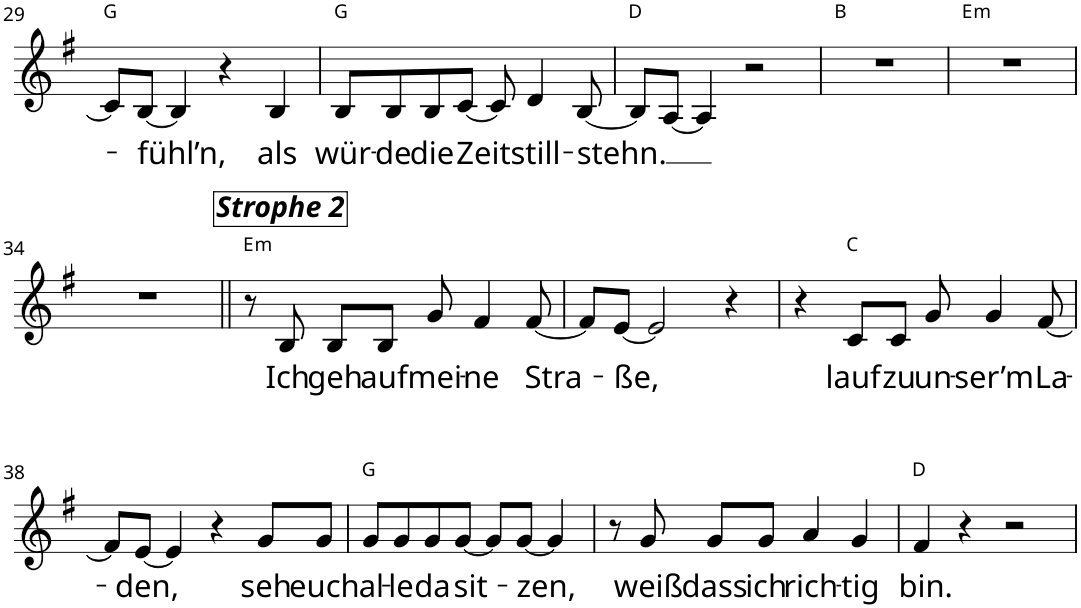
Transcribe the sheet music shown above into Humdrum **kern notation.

**kern	**text	**harte
*part1	*part1	*part1
*staff1	*staff1	*
*I"Piano	*	*
*I'Pno	*	*
!!LO:PB:g=z
*clefG2	*	*
*k[f#]	*	*
*M4/4	*	*
=29	=29	=29
8c/L]	.	G:maj
!	!LO:LY:b	!
[8B/J	-fühl’n,	.
4B/]	.	.
4r	.	.
!	!LO:LY:b	!
4B/	als	.
=30	=30	=30
!	!LO:LY:b	!
8B/L	wür-	G:maj
!	!LO:LY:b	!
8B/	-de	.
!	!LO:LY:b	!
8B/	die	.
!	!LO:LY:b	!
[8c/J	Zeit	.
8c/]	.	.
!	!LO:LY:b	!
4d/	still-	.
!	!LO:LY:b	!
[8B/	-stehn.	.
=31	=31	=31
8B/L]	.	D:maj
[8A/J	.	.
4A/]	.	.
2r	.	.
=32	=32	=32
1r	.	B:maj
=33	=33	=33
!	!	!LO:H:kt=m
1r	.	E:min
!!LO:LB:g=z
=34	=34	=34
1r	.	.
=35||	=35||	=35||
!LO:TX:a:Bi:t=Strophe 2	!	!LO:H:kt=m
8r	.	E:min
!	!LO:LY:b	!
8B/	Ich	.
!	!LO:LY:b	!
8B/L	geh	.
!	!LO:LY:b	!
8B/J	auf	.
!	!LO:LY:b	!
8g/	mei-	.
!	!LO:LY:b	!
4f#/	-ne	.
!	!LO:LY:b	!
[8f#/	Stra-	.
=36	=36	=36
8f#/L]	.	.
!	!LO:LY:b	!
[8e/J	-ße,	.
2e/]	.	.
4r	.	.
=37	=37	=37
4r	.	.
!	!LO:LY:b	!
8c/L	lauf	C:maj
!	!LO:LY:b	!
8c/J	zu	.
!	!LO:LY:b	!
8g/	un-	.
!	!LO:LY:b	!
4g/	-ser’m	.
!	!LO:LY:b	!
[8f#/	La-	.
!!LO:LB:g=z
=38	=38	=38
8f#/L]	.	.
!	!LO:LY:b	!
[8e/J	-den,	.
4e/]	.	.
4r	.	.
!	!LO:LY:b	!
8g/L	seh	.
!	!LO:LY:b	!
8g/J	euch	.
=39	=39	=39
!	!LO:LY:b	!
8g/L	al-	G:maj
!	!LO:LY:b	!
8g/	-le	.
!	!LO:LY:b	!
8g/	da	.
!	!LO:LY:b	!
[8g/J	sit-	.
8g/L]	.	.
!	!LO:LY:b	!
[8g/J	-zen,	.
4g/]	.	.
=40	=40	=40
8r	.	.
!	!LO:LY:b	!
8g/	weiß	.
!	!LO:LY:b	!
8g/L	dass	.
!	!LO:LY:b	!
8g/J	ich	.
!	!LO:LY:b	!
4a/	rich-	.
!	!LO:LY:b	!
4g/	-tig	.
=41	=41	=41
!	!LO:LY:b	!
4f#/	bin.	D:maj
4r	.	.
2r	.	.
=	=	=
*-	*-	*-
